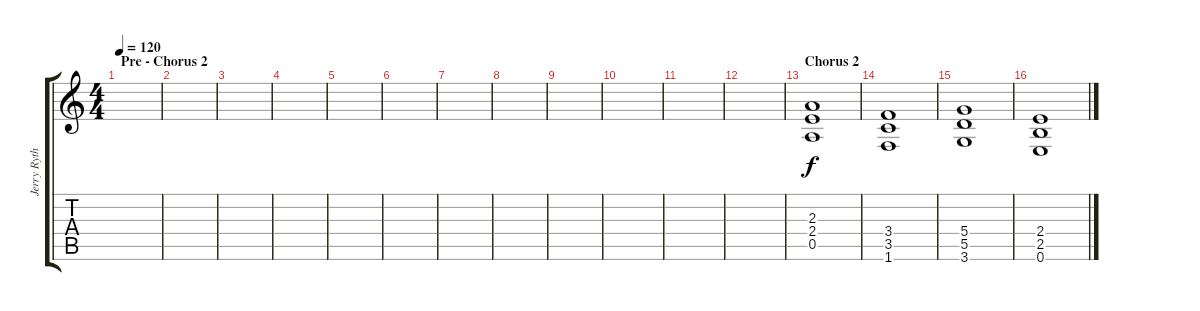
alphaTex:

\track ("Jerry Rythmn" "Jerry Ryth") {instrument distortionguitar}
\staff {score tabs}
\tuning (E4 B3 G3 D3 A2 E2) {hide}
\ts (4 4)
\section ("" "Pre - Chorus 2")
\tempo 120
\clef g2
\ks c
|
|
|
|
|
|
|
|
|
|
|
|
\section ("" "Chorus 2")
(2.3 2.4 0.5).1 |
(3.4 3.5 1.6).1 |
(5.4 5.5 3.6).1 |
(2.4 2.5 0.6).1
